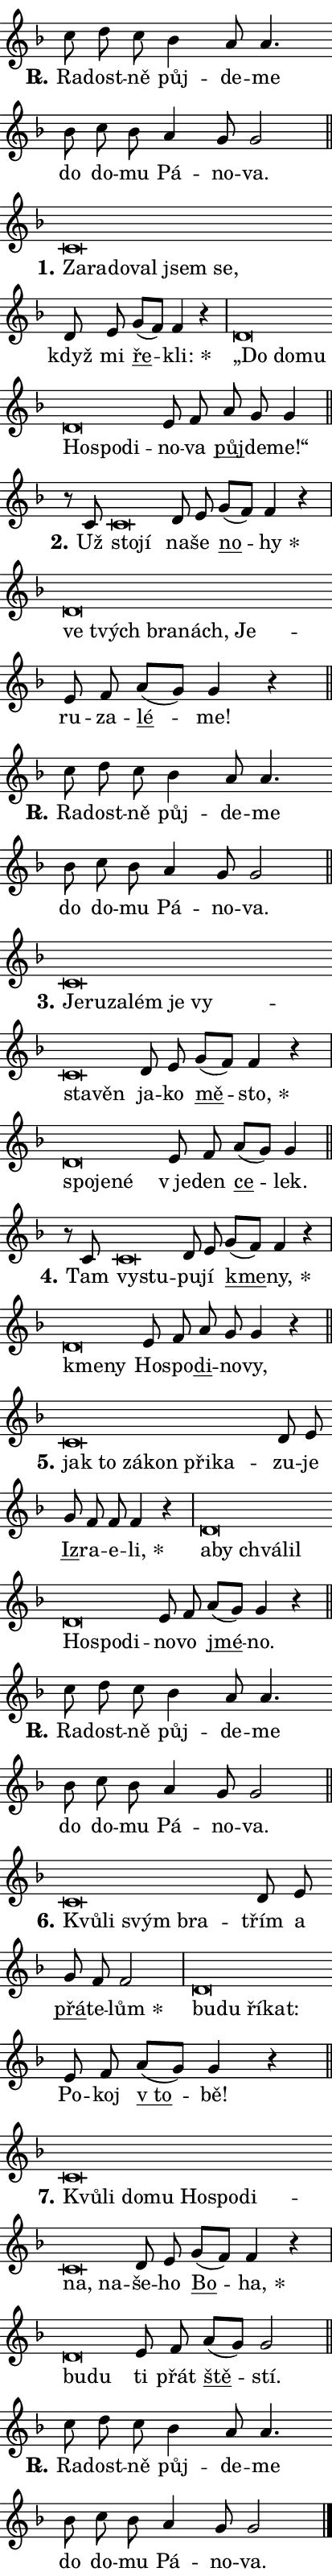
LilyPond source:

\version "2.22.1"
\header { tagline = "" }
\paper {
  indent = 0\cm
  top-margin = 0\cm
  right-margin = 0\cm
  bottom-margin = 0\cm
  left-margin = 0\cm
  paper-width = 7\cm
  page-breaking = #ly:one-page-breaking
  system-system-spacing.basic-distance = #11
  score-system-spacing.basic-distance = #11
  ragged-last = ##f
}


%% Author: Thomas Morley
%% https://lists.gnu.org/archive/html/lilypond-user/2020-05/msg00002.html
#(define (line-position grob)
"Returns position of @var[grob} in current system:
   @code{'start}, if at first time-step
   @code{'end}, if at last time-step
   @code{'middle} otherwise
"
  (let* ((col (ly:item-get-column grob))
         (ln (ly:grob-object col 'left-neighbor))
         (rn (ly:grob-object col 'right-neighbor))
         (col-to-check-left (if (ly:grob? ln) ln col))
         (col-to-check-right (if (ly:grob? rn) rn col))
         (break-dir-left
           (and
             (ly:grob-property col-to-check-left 'non-musical #f)
             (ly:item-break-dir col-to-check-left)))
         (break-dir-right
           (and
             (ly:grob-property col-to-check-right 'non-musical #f)
             (ly:item-break-dir col-to-check-right))))
        (cond ((eqv? 1 break-dir-left) 'start)
              ((eqv? -1 break-dir-right) 'end)
              (else 'middle))))

#(define (tranparent-at-line-position vctor)
  (lambda (grob)
  "Relying on @code{line-position} select the relevant enry from @var{vctor}.
Used to determine transparency,"
    (case (line-position grob)
      ((end) (not (vector-ref vctor 0)))
      ((middle) (not (vector-ref vctor 1)))
      ((start) (not (vector-ref vctor 2))))))

noteHeadBreakVisibility =
#(define-music-function (break-visibility)(vector?)
"Makes @code{NoteHead}s transparent relying on @var{break-visibility}"
#{
  \override NoteHead.transparent =
    #(tranparent-at-line-position break-visibility)
#})

#(define delete-ledgers-for-transparent-note-heads
  (lambda (grob)
    "Reads whether a @code{NoteHead} is transparent.
If so this @code{NoteHead} is removed from @code{'note-heads} from
@var{grob}, which is supposed to be @code{LedgerLineSpanner}.
As a result ledgers are not printed for this @code{NoteHead}"
    (let* ((nhds-array (ly:grob-object grob 'note-heads))
           (nhds-list
             (if (ly:grob-array? nhds-array)
                 (ly:grob-array->list nhds-array)
                 '()))
           ;; Relies on the transparent-property being done before
           ;; Staff.LedgerLineSpanner.after-line-breaking is executed.
           ;; This is fragile ...
           (to-keep
             (remove
               (lambda (nhd)
                 (ly:grob-property nhd 'transparent #f))
               nhds-list)))
      ;; TODO find a better method to iterate over grob-arrays, similiar
      ;; to filter/remove etc for lists
      ;; For now rebuilt from scratch
      (set! (ly:grob-object grob 'note-heads)  '())
      (for-each
        (lambda (nhd)
          (ly:pointer-group-interface::add-grob grob 'note-heads nhd))
        to-keep))))

hideNotes = {
  \noteHeadBreakVisibility #begin-of-line-visible
}
unHideNotes = {
  \noteHeadBreakVisibility #all-visible
}

% work-around for resetting accidentals
% https://lilypond.org/doc/v2.23/Documentation/notation/displaying-rhythms#unmetered-music
cadenzaMeasure = {
  \cadenzaOff
  \partial 1024 s1024
  \cadenzaOn
}

#(define-markup-command (accent layout props text) (markup?)
  "Underline accented syllable"
  (interpret-markup layout props
    #{\markup \override #'(offset . 4.3) \underline { #text }#}))

responsum = \markup \concat {
  "R" \hspace #-1.05 \path #0.1 #'((moveto 0 0.07) (lineto 0.9 0.8)) \hspace #0.05 "."
}

\layout {
    \context {
        \Staff
        \remove "Time_signature_engraver"
        \override LedgerLineSpanner.after-line-breaking = #delete-ledgers-for-transparent-note-heads
    }
    \context {
        \Voice {
            \override NoteHead.output-attributes = #'((class . "notehead"))
            \override Hairpin.height = #0.55
        }
    }
    \context {
        \Lyrics {
            \override StanzaNumber.output-attributes = #'((class . "stanzanumber"))
            \override LyricSpace.minimum-distance = #0.9
            \override LyricText.font-name = #"TeX Gyre Schola"
            \override LyricText.font-size = 1
            \override StanzaNumber.font-name = #"TeX Gyre Schola Bold"
            \override StanzaNumber.font-size = 1
        }
    }
}

% magnetic-lyrics.ily
%
%   written by
%     Jean Abou Samra <jean@abou-samra.fr>
%     Werner Lemberg <wl@gnu.org>
%
%   adapted by
%     Jiri Hon <jiri.hon@gmail.com>
%
% Version 2022-Apr-15

% https://www.mail-archive.com/lilypond-user@gnu.org/msg149350.html

#(define (Left_hyphen_pointer_engraver context)
   "Collect syllable-hyphen-syllable occurrences in lyrics and store
them in properties.  This engraver only looks to the left.  For
example, if the lyrics input is @code{foo -- bar}, it does the
following.

@itemize @bullet
@item
Set the @code{text} property of the @code{LyricHyphen} grob between
@q{foo} and @q{bar} to @code{foo}.

@item
Set the @code{left-hyphen} property of the @code{LyricText} grob with
text @q{foo} to the @code{LyricHyphen} grob between @q{foo} and
@q{bar}.
@end itemize

Use this auxiliary engraver in combination with the
@code{lyric-@/text::@/apply-@/magnetic-@/offset!} hook."
   (let ((hyphen #f)
         (text #f))
     (make-engraver
      (acknowledgers
       ((lyric-syllable-interface engraver grob source-engraver)
        (set! text grob)))
      (end-acknowledgers
       ((lyric-hyphen-interface engraver grob source-engraver)
        ;(when (not (grob::has-interface grob 'lyric-space-interface))
          (set! hyphen grob)));)
      ((stop-translation-timestep engraver)
       (when (and text hyphen)
         (ly:grob-set-object! text 'left-hyphen hyphen))
       (set! text #f)
       (set! hyphen #f)))))

#(define (lyric-text::apply-magnetic-offset! grob)
   "If the space between two syllables is less than the value in
property @code{LyricText@/.details@/.squash-threshold}, move the right
syllable to the left so that it gets concatenated with the left
syllable.

Use this function as a hook for
@code{LyricText@/.after-@/line-@/breaking} if the
@code{Left_@/hyphen_@/pointer_@/engraver} is active."
   (let ((hyphen (ly:grob-object grob 'left-hyphen #f)))
     (when hyphen
       (let ((left-text (ly:spanner-bound hyphen LEFT)))
         (when (grob::has-interface left-text 'lyric-syllable-interface)
           (let* ((common (ly:grob-common-refpoint grob left-text X))
                  (this-x-ext (ly:grob-extent grob common X))
                  (left-x-ext
                   (begin
                     ;; Trigger magnetism for left-text.
                     (ly:grob-property left-text 'after-line-breaking)
                     (ly:grob-extent left-text common X)))
                  ;; `delta` is the gap width between two syllables.
                  (delta (- (interval-start this-x-ext)
                            (interval-end left-x-ext)))
                  (details (ly:grob-property grob 'details))
                  (threshold (assoc-get 'squash-threshold details 0.2)))
             (when (< delta threshold)
               (let* (;; We have to manipulate the input text so that
                      ;; ligatures crossing syllable boundaries are not
                      ;; disabled.  For languages based on the Latin
                      ;; script this is essentially a beautification.
                      ;; However, for non-Western scripts it can be a
                      ;; necessity.
                      (lt (ly:grob-property left-text 'text))
                      (rt (ly:grob-property grob 'text))
                      (is-space (grob::has-interface hyphen 'lyric-space-interface))
                      (space (if is-space " " ""))
                      (space-markup (grob-interpret-markup grob " "))
                      (space-size (interval-length (ly:stencil-extent space-markup X)))
                      (extra-delta (if is-space space-size 0))
                      ;; Append new syllable.
                      (ltrt-space (if (and (string? lt) (string? rt))
                                (string-append lt space rt)
                                (make-concat-markup (list lt space rt))))
                      ;; Right-align `ltrt` to the right side.
                      (ltrt-space-markup (grob-interpret-markup
                               grob
                               (make-translate-markup
                                (cons (interval-length this-x-ext) 0)
                                (make-right-align-markup ltrt-space)))))
                 (begin
                   ;; Don't print `left-text`.
                   (ly:grob-set-property! left-text 'stencil #f)
                   ;; Set text and stencil (which holds all collected
                   ;; syllables so far) and shift it to the left.
                   (ly:grob-set-property! grob 'text ltrt-space)
                   (ly:grob-set-property! grob 'stencil ltrt-space-markup)
                   (ly:grob-translate-axis! grob (- (- delta extra-delta)) X))))))))))


#(define (lyric-hyphen::displace-bounds-first grob)
   ;; Make very sure this callback isn't triggered too early.
   (let ((left (ly:spanner-bound grob LEFT))
         (right (ly:spanner-bound grob RIGHT)))
     (ly:grob-property left 'after-line-breaking)
     (ly:grob-property right 'after-line-breaking)
     (ly:lyric-hyphen::print grob)))

squashThreshold = #0.4

\layout {
  \context {
    \Lyrics
    \consists #Left_hyphen_pointer_engraver
    \override LyricText.after-line-breaking =
      #lyric-text::apply-magnetic-offset!
    \override LyricHyphen.stencil = #lyric-hyphen::displace-bounds-first
    \override LyricText.details.squash-threshold = \squashThreshold
    \override LyricHyphen.minimum-distance = 0
    \override LyricHyphen.minimum-length = \squashThreshold
  }
}

squash = \override LyricText.details.squash-threshold = 9999
unSquash = \override LyricText.details.squash-threshold = \squashThreshold

left = \override LyricText.self-alignment-X = #LEFT
unLeft = \revert LyricText.self-alignment-X

starOffset = #(lambda (grob) 
                (let ((x_offset (ly:self-alignment-interface::aligned-on-x-parent grob)))
                  (if (= x_offset 0) 0 (+ x_offset 1.2))))

star = #(define-music-function (syllable)(string?)
"Append star separator at the end of a syllable"
#{
  \once \override LyricText.X-offset = #starOffset
  \lyricmode { \markup {
    #syllable
    \override #'((font-name . "TeX Gyre Schola Bold")) \hspace #0.2 \lower #0.65 \larger "*"
  } }
#})

starAccent = #(define-music-function (syllable)(string?)
"Append star separator at the end of a syllable and make accent"
#{
  \once \override LyricText.X-offset = #starOffset
  \lyricmode { \markup {
    \accent #syllable
    \override #'((font-name . "TeX Gyre Schola Bold")) \hspace #0.2 \lower #0.65 \larger "*"
  } }
#})

breath = #(define-music-function (syllable)(string?)
"Append breathing indicator at the end of a syllable"
#{
  \lyricmode { \markup { #syllable "+" } }
#})

optionalBreath = #(define-music-function (syllable)(string?)
"Append optional breathing indicator at the end of a syllable"
#{
  \lyricmode { \markup { #syllable "(+)" } }
#})


\score {
    <<
        \new Voice = "melody" { \cadenzaOn \key f \major \relative { c''8 d c bes4 a8 a4. \bar "" bes8 c bes a4 g8 g2 \cadenzaMeasure \bar "||" \break }
\relative { c'\breve*1/16 \hideNotes \breve*1/16 \bar "" \breve*1/16 \bar "" \breve*1/16 \bar "" \breve*1/16 \breve*1/16 \bar "" \unHideNotes d8 e \bar "" g[( f)] f4 r \cadenzaMeasure \bar "|" d\breve*1/16 \hideNotes \breve*1/16 \bar "" \breve*1/16 \bar "" \breve*1/16 \bar "" \breve*1/16 \breve*1/16 \bar "" \unHideNotes e8 f \bar "" a g g4 \cadenzaMeasure \bar "||" \break }
\relative { r8 c'8 c\breve*1/16 \hideNotes \breve*1/16 \bar "" \unHideNotes d8 e \bar "" g[( f)] f4 r \cadenzaMeasure \bar "|" d\breve*1/16 \hideNotes \breve*1/16 \bar "" \breve*1/16 \bar "" \breve*1/16 \breve*1/16 \bar "" \unHideNotes e8 f \bar "" a[( g)] g4 r \cadenzaMeasure \bar "||" \break }
\relative { c''8 d c bes4 a8 a4. \bar "" bes8 c bes a4 g8 g2 \cadenzaMeasure \bar "||" \break }
\relative { c'\breve*1/16 \hideNotes \breve*1/16 \bar "" \breve*1/16 \bar "" \breve*1/16 \bar "" \breve*1/16 \bar "" \breve*1/16 \bar "" \breve*1/16 \breve*1/16 \bar "" \unHideNotes d8 e \bar "" g[( f)] f4 r \cadenzaMeasure \bar "|" d\breve*1/16 \hideNotes \breve*1/16 \breve*1/16 \bar "" \unHideNotes e8 f \bar "" a[( g)] g4 \cadenzaMeasure \bar "||" \break }
\relative { r8 c'8 c\breve*1/16 \hideNotes \breve*1/16 \bar "" \unHideNotes d8 e \bar "" g[( f)] f4 r \cadenzaMeasure \bar "|" d\breve*1/16 \hideNotes \breve*1/16 \bar "" \unHideNotes e8 f \bar "" a g g4 r \cadenzaMeasure \bar "||" \break }
\relative { c'\breve*1/16 \hideNotes \breve*1/16 \bar "" \breve*1/16 \bar "" \breve*1/16 \bar "" \breve*1/16 \breve*1/16 \bar "" \unHideNotes d8 e \bar "" g f f f4 r \cadenzaMeasure \bar "|" d\breve*1/16 \hideNotes \breve*1/16 \bar "" \breve*1/16 \bar "" \breve*1/16 \bar "" \breve*1/16 \bar "" \breve*1/16 \breve*1/16 \bar "" \unHideNotes e8 f \bar "" a[( g)] g4 r \cadenzaMeasure \bar "||" \break }
\relative { c''8 d c bes4 a8 a4. \bar "" bes8 c bes a4 g8 g2 \cadenzaMeasure \bar "||" \break }
\relative { c'\breve*1/16 \hideNotes \breve*1/16 \bar "" \breve*1/16 \breve*1/16 \bar "" \unHideNotes d8 e \bar "" g f f2 \cadenzaMeasure \bar "|" d\breve*1/16 \hideNotes \breve*1/16 \bar "" \breve*1/16 \breve*1/16 \bar "" \unHideNotes e8 f \bar "" a[( g)] g4 r \cadenzaMeasure \bar "||" \break }
\relative { c'\breve*1/16 \hideNotes \breve*1/16 \bar "" \breve*1/16 \bar "" \breve*1/16 \bar "" \breve*1/16 \bar "" \breve*1/16 \bar "" \breve*1/16 \bar "" \breve*1/16 \breve*1/16 \bar "" \unHideNotes d8 e \bar "" g[( f)] f4 r \cadenzaMeasure \bar "|" d\breve*1/16 \hideNotes \breve*1/16 \bar "" \unHideNotes e8 f \bar "" a[( g)] g2 \cadenzaMeasure \bar "||" \break }
\relative { c''8 d c bes4 a8 a4. \bar "" bes8 c bes a4 g8 g2 \cadenzaMeasure \bar "||" \break } \bar "|." }
        \new Lyrics \lyricsto "melody" { \lyricmode { \set stanza = \responsum
Ra -- dost -- ně půj -- de -- me do do -- mu Pá -- no -- va.
\set stanza = "1."
\left Za -- \squash ra -- do -- val jsem se, \unLeft \unSquash když mi \markup \accent ře -- \star kli: \left „Do \squash do -- mu Ho -- spo -- di -- \unLeft \unSquash no -- va \markup \accent půj -- de -- me!“
\set stanza = "2."
Už \left sto -- \squash jí \unLeft \unSquash na -- še \markup \accent no -- \star hy \left ve \squash tvých bra -- nách, Je -- \unLeft \unSquash ru -- za -- \markup \accent lé -- me!
\set stanza = \responsum
Ra -- dost -- ně půj -- de -- me do do -- mu Pá -- no -- va.
\set stanza = "3."
\left Je -- \squash ru -- za -- lém je vy -- sta -- věn \unLeft \unSquash ja -- ko \markup \accent mě -- \star sto, \left spo -- \squash je -- né \unLeft \unSquash "v je" -- den \markup \accent ce -- lek.
\set stanza = "4."
Tam \left vy -- \squash stu -- \unLeft \unSquash pu -- jí \markup \accent kme -- \star ny, \left kme -- \squash ny \unLeft \unSquash Ho -- spo -- \markup \accent di -- no -- vy,
\set stanza = "5."
\left jak \squash to zá -- kon při -- ka -- \unLeft \unSquash zu -- je \markup \accent Iz -- ra -- e -- \star li, \left a -- \squash by chvá -- lil Ho -- spo -- di -- \unLeft \unSquash no -- vo \markup \accent jmé -- no.
\set stanza = \responsum
Ra -- dost -- ně půj -- de -- me do do -- mu Pá -- no -- va.
\set stanza = "6."
\left Kvů -- \squash li svým bra -- \unLeft \unSquash třím a \markup \accent přá -- te -- \star lům \left bu -- \squash du ří -- kat: \unLeft \unSquash Po -- koj \markup \accent "v to" -- bě!
\set stanza = "7."
\left Kvů -- \squash li do -- mu Ho -- spo -- di -- na, na -- \unLeft \unSquash še -- ho \markup \accent Bo -- \star ha, \left bu -- \squash du \unLeft \unSquash ti přát \markup \accent ště -- stí.
\set stanza = \responsum
Ra -- dost -- ně půj -- de -- me do do -- mu Pá -- no -- va. } }
    >>
    \layout {}
}
